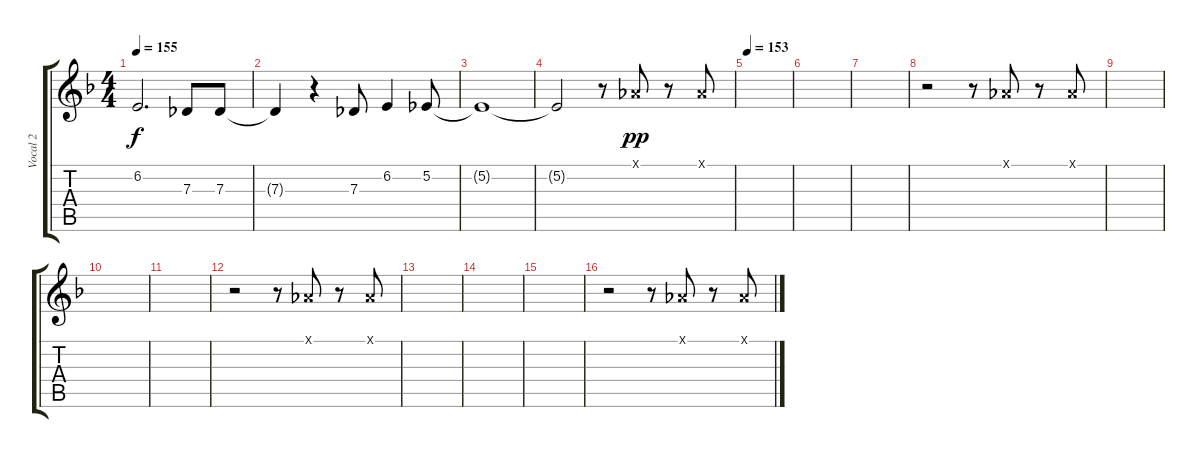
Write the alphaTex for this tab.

\track ("Vocal 2" "Vocal 2") {instrument tenorsax}
\staff {score tabs}
\tuning (Eb4 Bb3 Gb3 Db3 Ab2 Eb2) {hide}
\ts (4 4)
\tempo 155
\clef g2
\ks dminor
6.2{t}.2{d dy f} 7.3.8 7.3.8 |
7.3{t}.4 r.4 7.3.8 6.2.4 5.2.8 |
5.2{t}.1 |
5.2{t}.2 r.8 5.1{x}.8{dy pp} r.8 5.1{x}.8 |
\tempo 153
|
|
|
r.2 r.8 5.1{x}.8 r.8 5.1{x}.8 |
|
|
|
r.2 r.8 5.1{x}.8 r.8 5.1{x}.8 |
|
|
|
r.2 r.8 5.1{x}.8 r.8 5.1{x}.8
